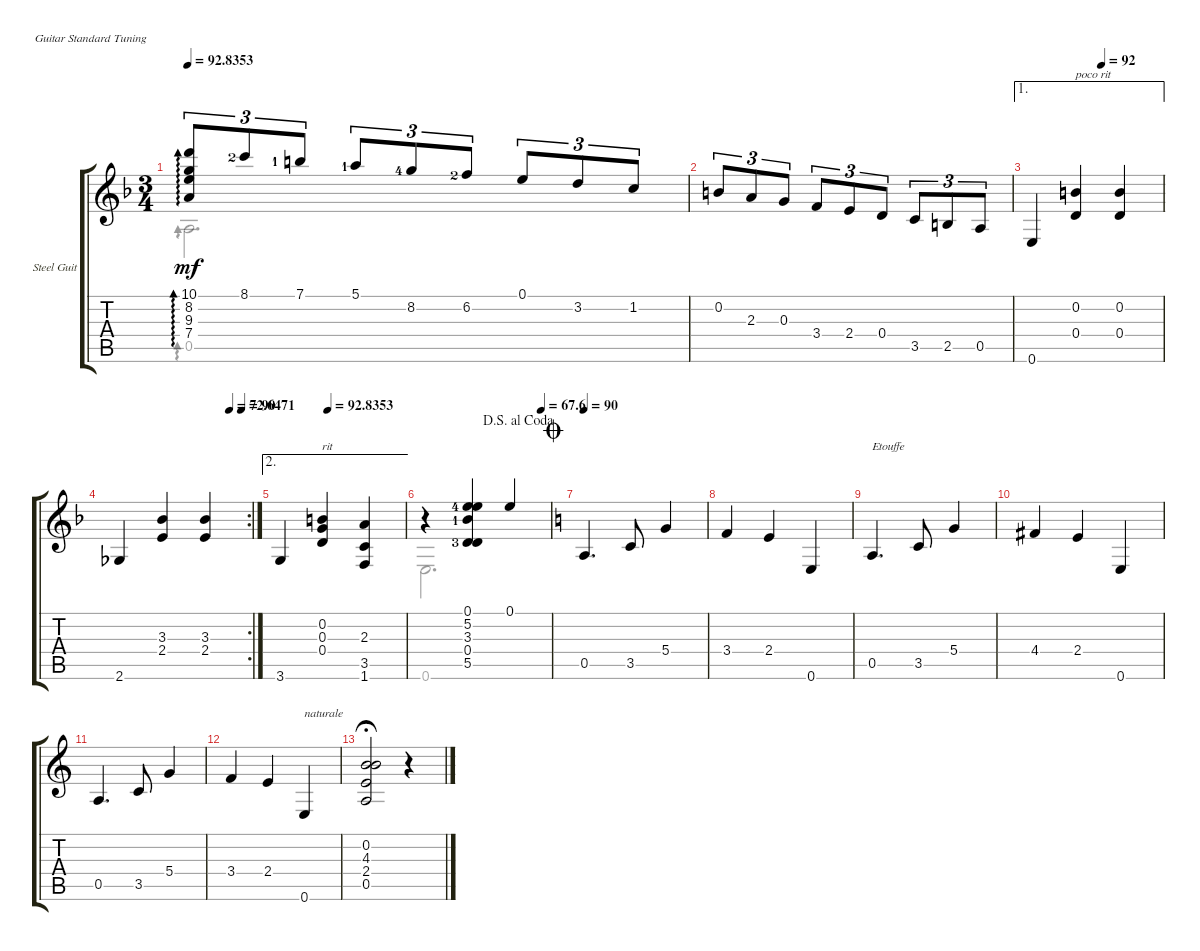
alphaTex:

\defaultSystemsLayout 4
\bracketExtendMode groupsimilarinstruments
\firstSystemTrackNameOrientation horizontal
\otherSystemsTrackNameOrientation horizontal
\track ("Steel Guitar" "Steel Guit") {instrument acousticguitarsteel}
\staff {score tabs}
\tuning (E4 B3 G3 D3 A2 E2)
\voice
\ts (3 4)
\tempo
92.8353
\accidentals auto
\clef g2
\ottava regular
\simile none
\ks f
(10.1 8.2 9.3 7.4).8{tu (3 2) ad 0 dy mf} 8.1{lf 3}.8{tu (3 2)} 7.1{lf 2}.8{tu (3 2)} 5.1{lf 2}.8{tu (3 2)} 8.2{lf 5}.8{tu (3 2)} 6.2{lf 3}.8{tu (3 2)} 0.1.8{tu (3 2)} 3.2.8{tu (3 2)} 1.2.8{tu (3 2)} |
0.2.8{tu (3 2)} 2.3.8{tu (3 2)} 0.3.8{tu (3 2)} 3.4.8{tu (3 2)} 2.4.8{tu (3 2)} 0.4.8{tu (3 2)} 3.5.8{tu (3 2)} 2.5.8{tu (3 2)} 0.5.8{tu (3 2)} |
\ae 1
\tempo (92 0.5375)
0.6.4 (0.4 0.2).4{txt "poco rit"} (0.2 0.4).4 |
\rc 2
\tempo (72.6471 0.86875)
\tempo (90 0.9625)
2.6.4 (2.4 3.3).4 (2.4 3.3).4 |
\ae 2
\tempo (92.8353 0.3875)
3.6.4 (0.4 0.3 0.2).4{txt "rit"} (2.3 3.5 1.6).4 |
\jump dalsegnoalcoda
\tempo (67.6 0.93125)
r.4 (0.1 5.2{lf 5} 3.3{lf 2} 0.4 5.5{lf 4}).4 0.1.4 |
\jump coda
\tempo (90 0.00625)
\ks c
0.5.4{d} 3.5.8 5.4.4 |
3.4.4 2.4.4 0.6.4 |
0.5.4{d txt "Etouffe"} 3.5.8 5.4.4 |
4.4.4 2.4.4 0.6.4 |
0.5.4{d} 3.5.8 5.4.4 |
3.4.4 2.4.4 0.6.4{txt "naturale"} |
(0.5 2.4 0.2 4.3).2{fermata (medium 1)} r.4
\voice
\clef g2
\ottava regular
\simile none
\ks f
0.5.2{d ad 0 dy mf} |
|
|
|
|
0.6.2{d} |
\ks c
|
|
|
|
|
|
